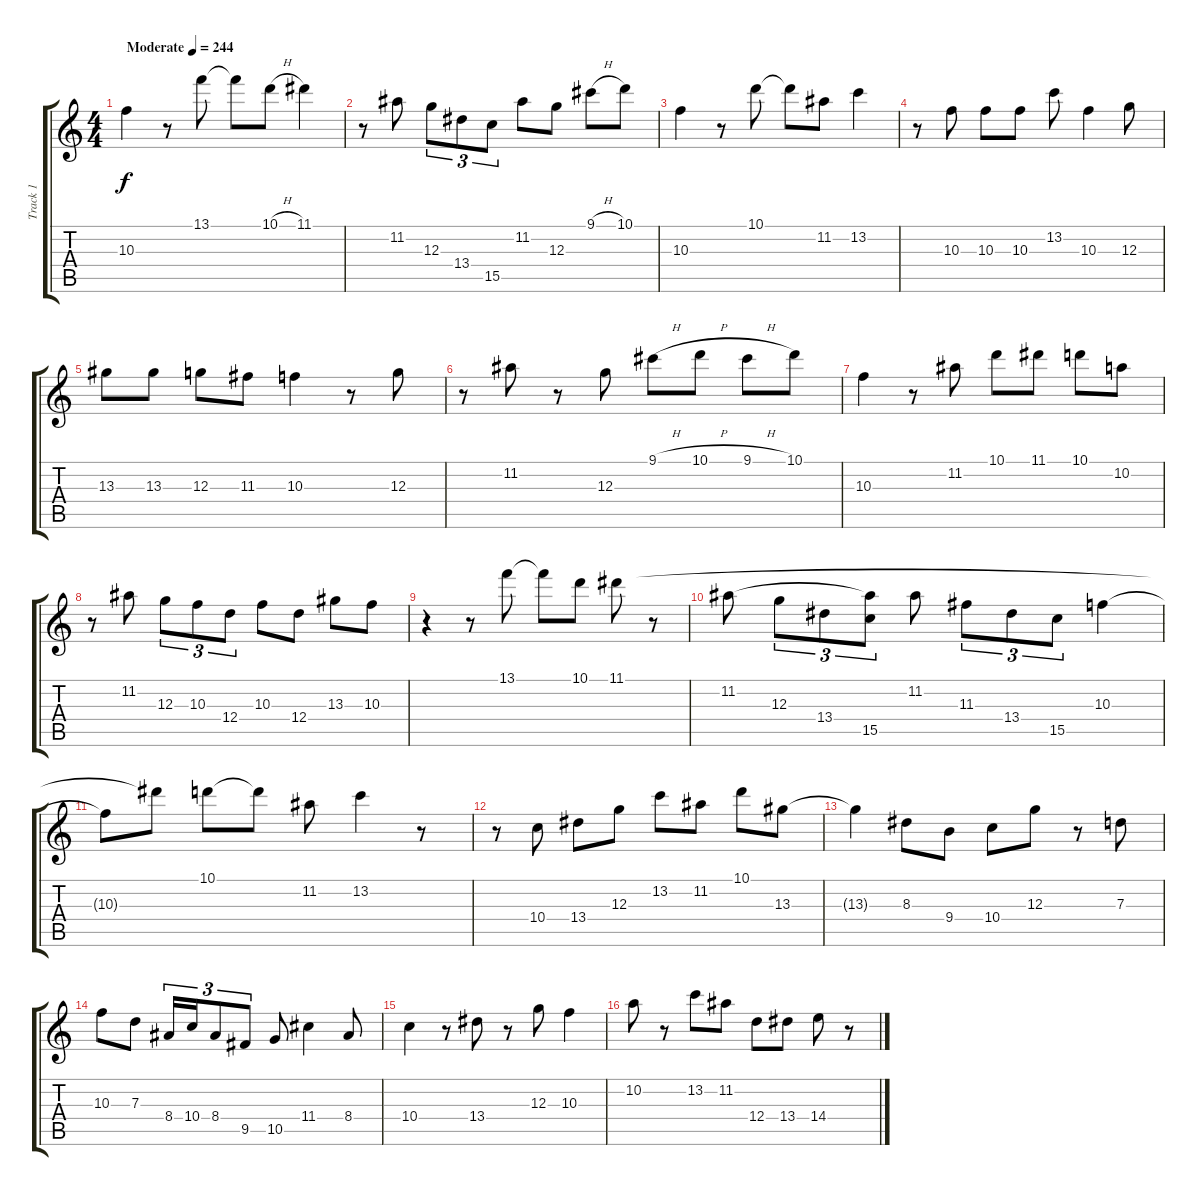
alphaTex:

\track ("Track 1" "Track 1") {instrument acousticguitarsteel}
\staff {score tabs}
\tuning (E4 B3 G3 D3 A2 E2) {hide}
\ts (4 4)
\tempo (244 "Moderate")
\clef g2
\ks c
10.3.4{dy f instrument acousticguitarsteel} r.8 13.1.8 13.1{t}.8 10.1{h}.8 11.1.4 |
r.8 11.2.8 12.3.8{tu (3 2)} 13.4.8{tu (3 2)} 15.5.8{tu (3 2)} 11.2.8 12.3.8 9.1{h}.8 10.1.8 |
10.3.4 r.8 10.1.8 10.1{t}.8 11.2.8 13.2.4 |
r.8 10.3.8 10.3.8 10.3.8 13.2.8 10.3.4 12.3.8 |
13.3.8 13.3.8 12.3.8 11.3.8 10.3.4 r.8 12.3.8 |
r.8 11.2.8 r.8 12.3.8 9.1{h}.8 10.1{h}.8 9.1{h}.8 10.1.8 |
10.3.4 r.8 11.2.8 10.1.8 11.1.8 10.1.8 10.2.8 |
r.8 11.2.8 12.3.8{tu (3 2)} 10.3.8{tu (3 2)} 12.4.8{tu (3 2)} 10.3.8 12.4.8 13.3.8 10.3.8 |
r.4 r.8 13.1.8 13.1{t}.8 10.1.8 11.1.8 r.8 |
11.2.8 12.3.8{tu (3 2)} 13.4.8{tu (3 2)} (11.2{t} 15.5).8{tu (3 2)} 11.2.8 11.3.8{tu (3 2)} 13.4.8{tu (3 2)} 15.5.8{tu (3 2)} 10.3.4 |
10.3{t}.8 11.1{t}.8 10.1.8 10.1{t}.8 11.2.8 13.2.4 r.8 |
r.8 10.4.8 13.4.8 12.3.8 13.2.8 11.2.8 10.1.8 13.3.8 |
13.3{t}.4 8.3.8 9.4.8 10.4.8 12.3.8 r.8 7.3.8 |
10.3.8 7.3.8 8.4.16{tu (3 2)} 10.4.16{tu (3 2)} 8.4.8{tu (3 2)} 9.5.8{tu (3 2)} 10.5.8 11.4.4 8.4.8 |
10.4.4 r.8 13.4.8 r.8 12.3.8 10.3.4 |
10.2.8 r.8 13.2.8 11.2.8 12.4.8 13.4.8 14.4.8 r.8
